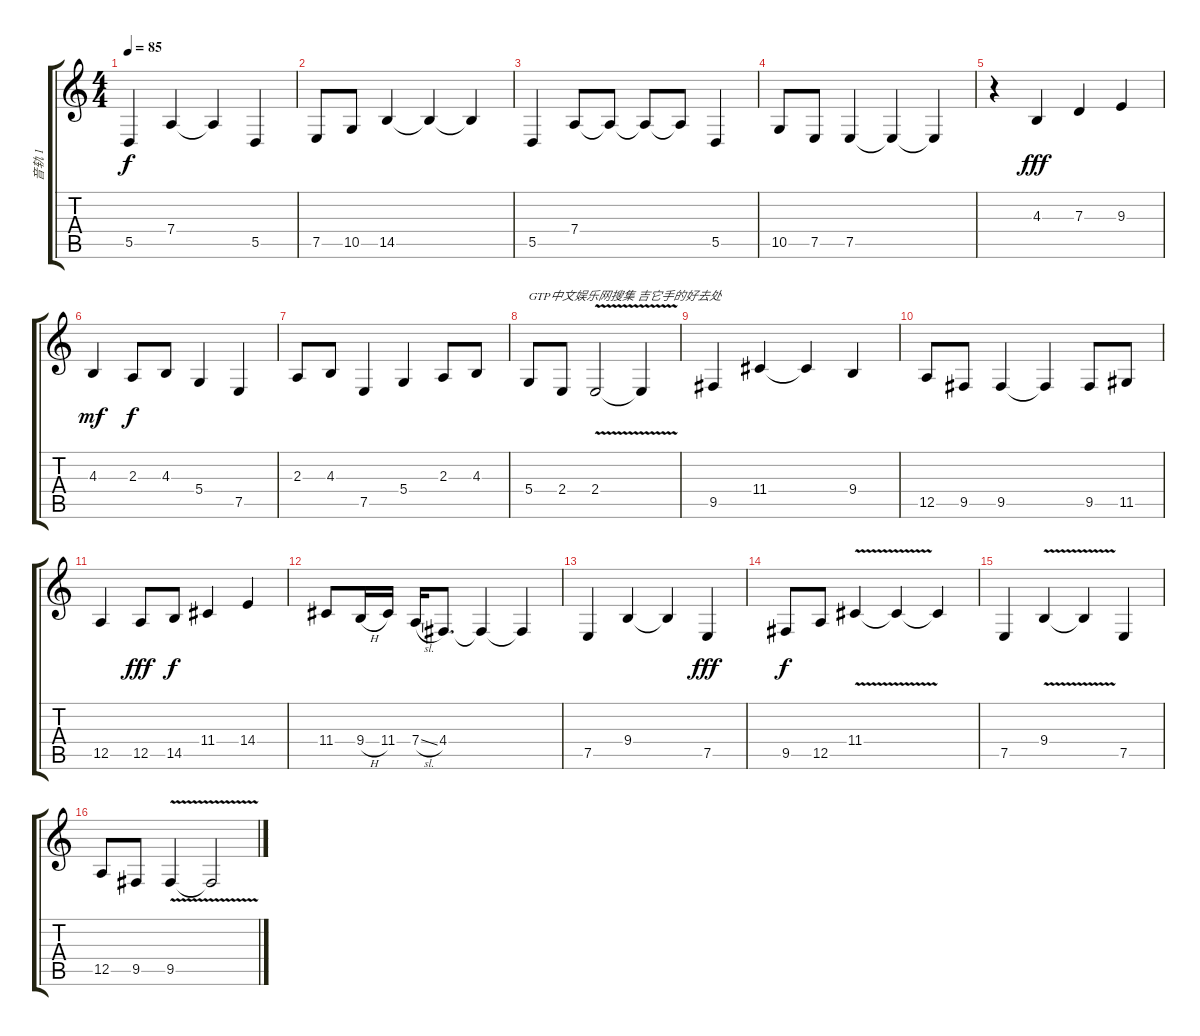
\track ("音轨 1" "音轨 1") {instrument stringensemble2}
\staff {score tabs}
\tuning (E4 B3 G3 D3 A2 E2) {hide}
\ts (4 4)
\tempo 85
\clef g2
\ks c
5.5.4{dy f} 7.4.4 7.4{t}.4 5.5.4 |
7.5.8 10.5.8 14.5.4 14.5{t}.4 14.5{t}.4 |
5.5.4 7.4.8 7.4{t}.8 7.4{t}.8 7.4{t}.8 5.5.4 |
10.5.8 7.5.8 7.5.4 7.5{t}.4 7.5{t}.4 |
r.4{volume 16} 4.3.4{dy fff} 7.3.4 9.3.4 |
4.3.4{dy mf} 2.3.8{dy f} 4.3.8 5.4.4 7.5.4 |
2.3.8 4.3.8 7.5.4 5.4.4 2.3.8 4.3.8 |
5.4.8{txt "GTP中文娱乐网搜集 吉它手的好去处"} 2.4.8 2.4{v}.2 2.4{t}.4 |
9.5.4 11.4.4 11.4{t}.4 9.4.4 |
12.5.8 9.5.8 9.5.4 9.5{t}.4 9.5.8 11.5.8 |
12.5.4 12.5.8{dy fff} 14.5.8{dy f} 11.4.4 14.4.4 |
11.4.8 9.4{h}.16 11.4.16 7.4{sl}.16 4.4.8{d} 4.4{t}.4 4.4{t}.4 |
7.5.4 9.4.4 9.4{t}.4 7.5.4{dy fff} |
9.5.8{dy f} 12.5.8 11.4{v}.4 11.4{t}.4 11.4{t}.4 |
7.5.4 9.4{v}.4 9.4{t}.4 7.5.4 |
12.5.8 9.5.8 9.5{v}.4 9.5{t}.2
